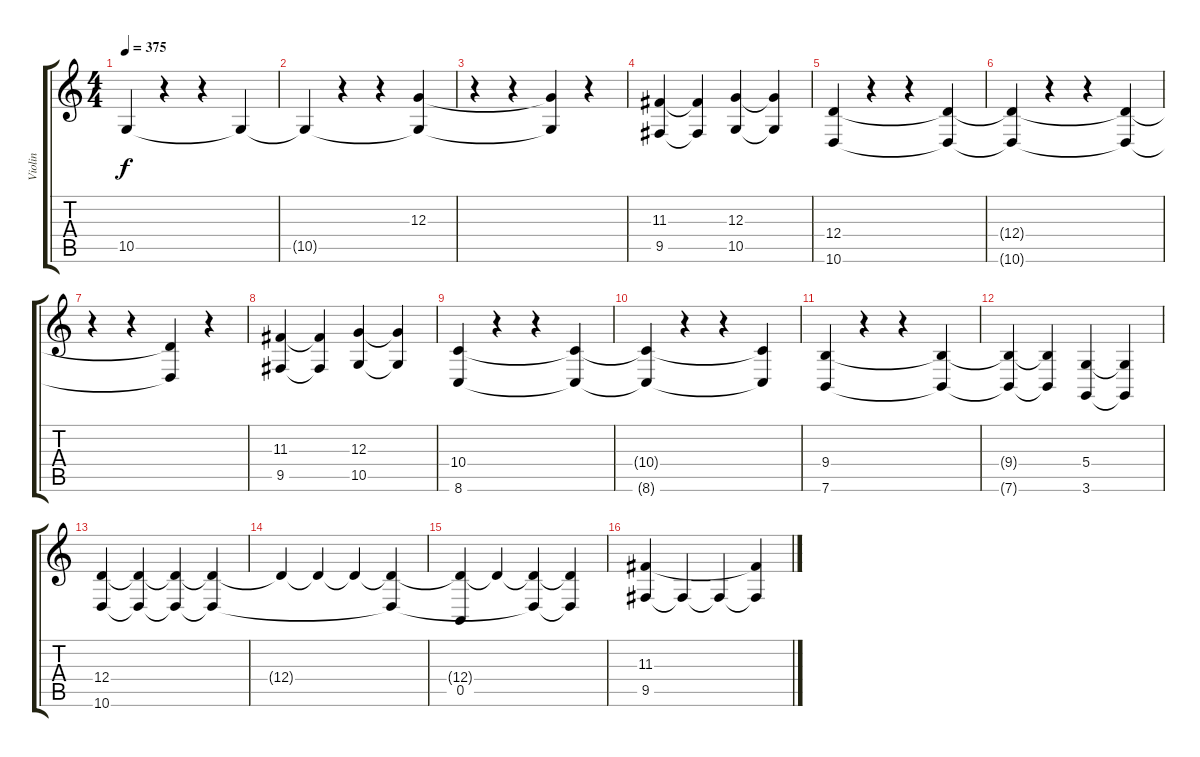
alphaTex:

\track ("Violin" "Violin") {instrument violin}
\staff {score tabs}
\tuning (E4 B3 G3 D3 A2 E2) {hide}
\ts (4 4)
\tempo 375
\clef g2
\ks c
10.5{t}.4{dy f} r.4 r.4 10.5{t}.4 |
10.5{t}.4 r.4 r.4 (12.3{t} 10.5{t}).4 |
r.4 r.4 (12.3{t} 10.5{t}).4 r.4 |
(11.3 9.5).4 (11.3{t} 9.5{t}).4 (12.3 10.5).4 (12.3{t} 10.5{t}).4 |
(12.4 10.6).4 r.4 r.4 (12.4{t} 10.6{t}).4 |
(12.4{t} 10.6{t}).4 r.4 r.4 (12.4{t} 10.6{t}).4 |
r.4 r.4 (12.4{t} 10.6{t}).4 r.4 |
(11.3 9.5).4 (11.3{t} 9.5{t}).4 (12.3 10.5).4 (12.3{t} 10.5{t}).4 |
(10.4 8.6).4 r.4 r.4 (10.4{t} 8.6{t}).4 |
(10.4{t} 8.6{t}).4 r.4 r.4 (10.4{t} 8.6{t}).4 |
(9.4 7.6).4 r.4 r.4 (9.4{t} 7.6{t}).4 |
(9.4{t} 7.6{t}).4 (9.4{t} 7.6{t}).4 (5.4 3.6).4 (5.4{t} 3.6{t}).4 |
(12.4 10.6).4 (12.4{t} 10.6{t}).4 (12.4{t} 10.6{t}).4 (12.4{t} 10.6{t}).4 |
12.4{t}.4 12.4{t}.4 12.4{t}.4 (12.4{t} 10.6{t}).4 |
(12.4{t} 0.5).4 12.4{t}.4 (12.4{t} 10.6{t}).4 (12.4{t} 10.6{t}).4 |
(11.3 9.5).4 9.5{t}.4 9.5{t}.4 (11.3{t} 9.5{t}).4
